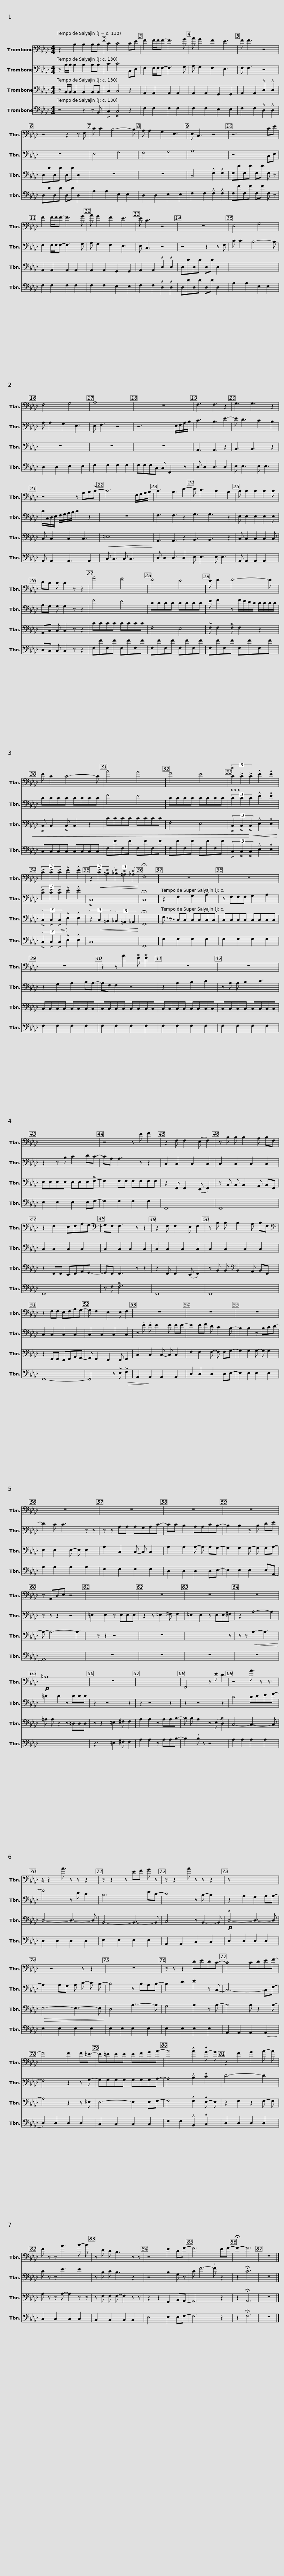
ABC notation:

X:1
%%score 1 2 3 4
L:1/8
M:4/4
I:linebreak $
K:Ab
V:1 bass
V:2 bass
V:3 bass
V:4 bass
V:1
 z2 B,2 B,2 B,B, | C2 C4 CE | F2 F/F/F- F3 G | A G2 F2 E3 | F F3 z4 |$ %5
 z4 z2 z F, | C C2 B,4- B, | A, A,2 G,2 E,3 | E, C,3 z4 | z6 CE |$ %10
 F2 F/F/F- F3 G | A G2 F2 E3 | E C3 z4 | z8 | E,4 G,4 |$ %15
 F,4 G,4 | A,8 | z8 | F,3 F,3 z2 | G,3 G,3 z2 |$ %20
 z4 z A,B,!>!C- | C6 F,/G,/A,/B,/ | C3 B,3 E2- | E D3 C2 B,2 | C C2 C2 C2 C |$ %25
 DC C C2 z z2 | A4 G4 | F4 E4 |$ E F2 F4- F | E C2 C4- C | %30
 A4 G4 |$ F4 E4 | (3!>!C2 !>!C2 !>!C2 !^!E2 !^!E2 | (3!>!C2 !>!C2 !>!C2 !^!E2 !^!E2 | (3z2!<(! !>!C2 !>!=B,2 (3!>!_B,2 !>!=A,2 !>!_A,2!<)! | %35
 !fermata!F,8 |$ z8 | z8 | z8 | z2 z A2 !>!F !>!F2 | %40
 z8 |$ z8 | x8 | z4 z E F2 | z2 F, F,2 (E, F,2) | %45
 z B, B, B,2 A, B,F, |$ z2 F,2 E,F,A,G,- |[K:bass] G,F, F,3 z z2 | z2 F, F,2 E, F,2 | z B, B, B,2 A, B,F, | %50
[K:bass] z2 F,F, E,F,A,G,- |$ G, F,2 E,2 E, F,2 | z8 | z8 | z8 | %55
 z8 |$ z8 | z8 | z8 | z A,,D,E, z4 | %60
 x8 |$ z8 | z8 | z8 |!p! =B,8 | %65
 z8 | x8 |$ F,,4 z E D2 | z4 A3/2 z z3/2 | z/ z2 A3/2 z z z2 | %70
 z z2 z EF G z | z z2 A z z z2 |$ z x x2 x4 | x z4 z z2 | z8 | %75
 z z z2 DEDC- | C4 CDEF- |$ F4 F2 F=E- | E=EEE EFGA- | A4 !^!A2 !^!G- G | %80
 z2 F2 G2 A- A | E z z A3 B- B |$ z D C B,3 z z | z4 E2 CF- | F6 EF- | %85
 !fermata!F2- F6 | z8 |] %87
V:2
 z B,/B,/ B,2 B,2 B,B, | C2 C4 C,E, | F,2 F,/F,/F,- F,3 G, | A, G,2 F,2 E,3 | F, F,3 z4 |$ %5
 z8 | E,4 G,4 | F,4 G,4 | A,8 | z6 C,E, |$ %10
 F,2 F,/F,/F,- F,3 G, | A, G,2 F,2 E,3 | E, C,3 z4 | z4 z2 z F, | C C2 B,4- B, |$ %15
 A, A,2 G,2 E,3 | E, F,3 z4 | z6 E,/F,/A,/B,/ | C3 B,3 E2- | E D3 C2 B,2 |$ %20
 C/C,/D,/E,/ F,/G,/A,/B,/ C2 z2 | z8 | F,3 F,3 z2 | G,3 G,3 z2 | E, E,2 E,2 E,2 E, |$ %25
 A,G, G, G,2 z z2 | F4 E4 | CCCC CCCC |$ E F2 z F/E/D/C/ C/C/C/C/ | CCCC CCCC | %30
 F4 E4 |$ CCCC CCCC | (3C2 C2 C2 !^!E2 !^!E2 | (3!>!C2 !>!C2 !>!C2 !^!E2 !^!E2 | !>!C,8 | %35
 !fermata!C,8 |$ z2 F,2 G,2 A,2 | z F,F,F, G,2 A,2 | z2 G,2 A,2 B,A,- | A,F, F,2 z4 | %40
 z2 A,2 B,2 C2 |$ z A, A, B,2 C3 | z2 z B, C2 DC- | CA, A,3 z z2 | C,2 C,2 C,2 C,2 | %45
 C,2 C,2 C,2 C,2 |$ C,2 C,2 C,2 C,2 | C,2 C,2 C,2 C,2 | C,2 C,2 C,2 C,2 | C,2 C,2 C,2 C,2 | %50
 C,2 C,2 C,2 C,2 |$ C,2 C,2 C,2 C,2 | z .E .E E2 E EE- | E2 EF D C2 B,- | B,2 B,2 z B,CD- | %55
 D2 C C3 z z |$ z z A,A, A,G,A,C- | CC B,2 A,A,CB,- | B,2 B,2 z B, DE | z z z2 z4 | %60
 =E,2 E,2 z E,E,E, |$ z2 z =E,2 ^F, F,2 | =E,2 E,2 z E,E,^F, | z2 A,4- A,2 | =D2 D2 z DDD | %65
 z2 z4 z2 | z2 z4 z2 |$ z2 z4 z2 | C4 CDEF- | F4 z D C2 | %70
 B,6 EC- | C4 z B,- B,2 |$ z2 A,2 G,2 A,A,- | A,2 A,G, A, C- C B,- | B,4 z B,A,B,- | %75
 B,2 D2 E2 z C,- | C,6- C,F,- |$ F,4 z2 z G,- | G,G,G,G, G,G,G,A,- | A,4 !^!B,2 !^!C2 | %80
 D6- D2 | C z z E3 E2 |$ z B, C B,3 z2 | z4 B,2 G, z | C F4- .F z2 | %85
 z2 !fermata!C6 | z8 |] %87
V:3
 z B,,/B,,/ B,,2 B,,2 B,,B,, | C,2 C,4 z2 | A,,2 A,,2 A,,2 A,,2 | A,,2 A,,2 G,,2 G,,2 | A,,2 A,,2 !^!D,2 !^!D,2 |$ %5
 D,DD,D D,D D,2 | z8 | z8 | C,4 !^!F,2 !^!F,2 | F,FF,F F,F F, z |$ %10
 A,,2 A,,2 A,,2 A,,2 | A,,2 A,,2 G,,2 G,,2 | A,,2 A,,2 !^!D,2 !^!D,2 | D,DD,D D,D D,2 | x8 |$ %15
 z8 | z8 | z8 | A,,3 A,,3 z2 | B,,3 B,,3 z2 |$ %20
 C, C,2 C,2 C,3 |!<(! =E,8!<)! | A,,3 A,,3 z2 | B,,3 B,,3 z2 | C, C,2 C,2 C,2 C, |$ %25
 A,,C, C, C,2 z z2 | CCCC CCCC | F,4 E,4 |$ !>!F, F,2 !>!F, F,2 z2 | !>!C, C,2 !>!C, C,2 z2 | %30
 CCCC CCCC |$ F,4 E,4 | (3!>!C,2 !>!C,2!<)!!<(! !>!C,2 !^!E,2 !^!E,2 | (3!>!C,2 !>!C,2!<(! !>!C,2!<)! !^!E,2 !^!E,2 | (3z2!<(! C,2 =B,,2 (3_B,,2 =A,,2 _A,,2!<)! | %35
 !fermata!F,,8 |$ !~(!F, z !~)!C,C, C,C,C,C, | C,C,C,C, C,C,C,C, | C,C,C,C, C,C,C,C, | C,C,C,C, C,C,C,C, | %40
 C,C,C,C, C,C,C,C, |$ C,C,C,C, C,C,C,C, | E,E,E,E, E,E,E,!>!F,- | F,2 F,F, F,F,F,F, | z2 F,, F,,2 (E,, F,,2) | %45
 z B,, B,, B,,2 A,, B,,F,, |$ z2 F,,F,, E,,F,,A,,G,,- | G,,F,, F,,3 z z2 | z2 F,, F,,2 (E,, F,,2) | z B,, B,,[K:bass] B,,2 A,, B,,F,, | %50
 z2 F,,F,, E,,F,,A,,G,,- |$ G,, F,,2 E,,2 E,, F,,2 | C,2 C,2 C,- C, C,2 | F,2 F,2 F,- F, F,G,- | G,2 G,2 G,- G, G,2 | %55
 E,2 E,2 E,- E, E,2 |$ A,2 C,2 C,- C, C,2 | A,2 A,2 A,- A, A,G,- | G,2 G,2 G,- G, G,A,- | A,- A,4- A,3 | %60
 x z z2 z4 |$ z8 | x4 x2 x z | z z!<(! A,3- A,3!<)! | =A, A, z2 z =D,D,D, | %65
 z z2 =E,2 ^F, F,2 | A,2 A,2 z A,A,B,- |$ B, B, A,2 z (E, !>!D,2) | C,4- C,3- C, | D,4- D,3- D, | %70
 B,,4- B,,3- B,, | C,4 z B,,2- B,, |$!p! !^!D,4- D,3- D, |!>(! E,4- E,3- E,!>)! | D,4 A,3- A, | %75
 G,4 A,2 z A,- | A,4 A, z2 A,- |$ A,4 z2 z =E, | E,4- E,2 E,F,- | F,4 !^!F,2 !^!E,- E, | %80
 z2 F,2 z2 F,- F, | A, z z A,- A,2 z z |$ z F, F, F,- F,2 z z | z2 z2 G,,2 B,,A,,- | A,,6 z2 | %85
 z2 !fermata!A,,6 | z8 |] %87
V:4
 z4 z2 z B,, | !>!C,2 !>!C,4 z2 | F,2 F,2 F,2 F,2 | F,2 F,2 E,2 E,2 | F,2 F,2 !^!D,2 !^!D,2 |$ %5
 D,DD,D D,D D,2 | A,2 A,2 E,2 E,2 | D,2 D,2 E,2 E,2 | F,2 F,2 !^!F,2 !^!F,2 | F,FF,F F,F F, z |$ %10
 F,2 F,2 F,2 F,2 | F,2 F,2 E,2 E,2 | F,2 F,2 !^!D,2 !^!D,2 | D,DD,D D,D D,2 | A,2 A,2 E,2 E,2 |$ %15
 D,2 D,2 E,2 E,2 | F,2 F,2 F,2 F,2 | F,F,F,C, C, F,,2 z | D, D,2 D,3 D,2 | E, E,3 E, E,3 |$ %20
 A,, A,,2 A,,3 A,,2 | C, C,3 C, C,3 | D, D,2 D,3 D,2 | E, E,3 E, E,3 | A,, A,,2 A,,2 A,,3 |$ %25
 D,C, C, C,2 z z2 | F,FF,F F,FF,F | F,FF,F F,FF,F |$ F,FF,F F,FF,F | C,C,C,C, C,C,C,C, | %30
 F,FF,F F,FF,F |$ F,FF,F F,FF,F | (3!>!C,2 !>!C,2 !>!C,2 !^!E,2 !^!E,2 | (3!>!C,2 !>!C,2 !>!C,2 !^!E,2 !^!E,2 | C,8 | %35
 F,,8 |$ F,2 F,2 F,2 F,2 | F,2 F,2 F,2 F,2 | F,2 F,2 F,2 F,2 | F,2 F,2 F,2 F,2 | %40
 F,2 F,2 F,2 F,2 |$ F,2 F,2 F,2 F,2 | E,2 E,2 E,2 E,F,- | F,2 F,2 F,2 F,2 | F,,8 | %45
 F,,8 |$ F,,8 | z F, !>!F,6 | F,,8 | F,,8 | %50
 F,,8- |$ F,,4 z !>!E,!>(! !>!F,2 | A,,2!>)! A,,2 A,,2 A,,2 | D,2 D,2 D,2 D,E,- | E,2 E,2 E,2 E,2 | %55
 A,2 A,2 A,2 A,2 |$ F,2 F,2 F,2 F,2 | D,2 D,2 D,2 D,E,- | E,2 E,2 E,2 E,A,,- | A,,8 | %60
 z8 |$ z8 | z8 | z8 | x8 | %65
 z3 =E,2 ^F, F,2 | A,2 A,2 z A,A,B,- |$ B,2 !wedge!B, z z4 | A,2 A,2 A,2 A,2 | D,2 D,2 D,2 D,2 | %70
 E,2 E,2 E,2 E,2 | A,,2 A,,2 C,2 C,2 |$ D,2 D,2 D,2 D,2 | E,2 E,2 E,2 E,2 | E,2 E,2 E,2 E,2 | %75
 E,2 E,2 E,2 E,2 | A,,2 A,,2 A,,2 (A,,2 |$ D,2) D,2 D,2 D,2 | C,2 C,2 C,2 C,2 | F,2 F,2 !^!B,,2 !^!C,2 | %80
 D,2 D,2 D,2 D,2 | C,2 C,2 C,2 C,2 |$ B,,2 B,,2 B,,2 B,,2 | E,4 E,2 E,F,- | F,6 z2 | %85
 z2 !fermata!F,6 | z8 |] %87
